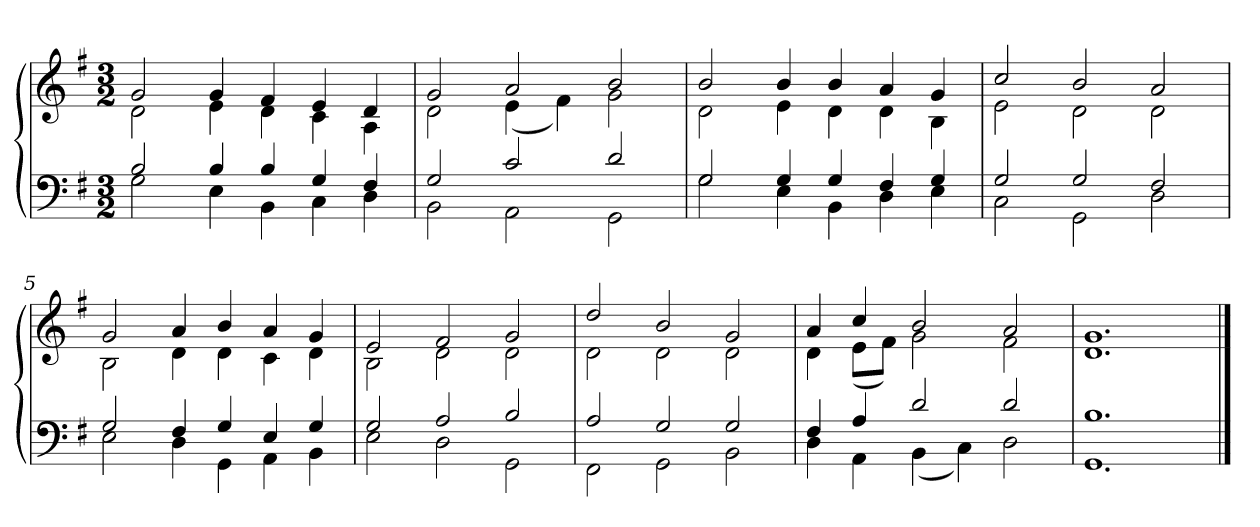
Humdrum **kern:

**kern	**kern
*part1	*part1
*staff2	*staff1
*clefF4	*clefG2
*k[f#]	*k[f#]
*G:	*G:
*M3/2	*M3/2
=1	=1
*^	*^
2B	2G	2g	2d
4B	4E	4g	4e
4B	4BB	4f#	4d
4G	4C	4e	4c
4F#	4D	4d	4A
=2	=2	=2	=2
2G	2BB	2g	2d
2c	2AA	2a	(4e
.	.	.	4f#)
2d	2GG	2b	2g
=3	=3	=3	=3
2G	2G	2b	2d
4G	4E	4b	4e
4G	4BB	4b	4d
4F#	4D	4a	4d
4G	4E	4g	4B
=4	=4	=4	=4
2G	2C	2cc	2e
2G	2GG	2b	2d
2F#	2D	2a	2d
=5	=5	=5	=5
2G	2E	2g	2B
4F#	4D	4a	4d
4G	4GG	4b	4d
4E	4AA	4a	4c
4G	4BB	4g	4d
=6	=6	=6	=6
2G	2E	2e	2B
2A	2D	2f#	2d
2B	2GG	2g	2d
=7	=7	=7	=7
2A	2FF#	2dd	2d
2G	2GG	2b	2d
2G	2BB	2g	2d
=8	=8	=8	=8
4F#	4D	4a	4d
4A	4AA	4cc	(8eL
.	.	.	8f#J)
2d	(4BB	2b	2g
.	4C)	.	.
2d	2D	2a	2f#
=9	=9	=9	=9
1.B	1.GG	1.g	1.d
*v	*v	*	*
*	*v	*v
==	==
*-	*-
